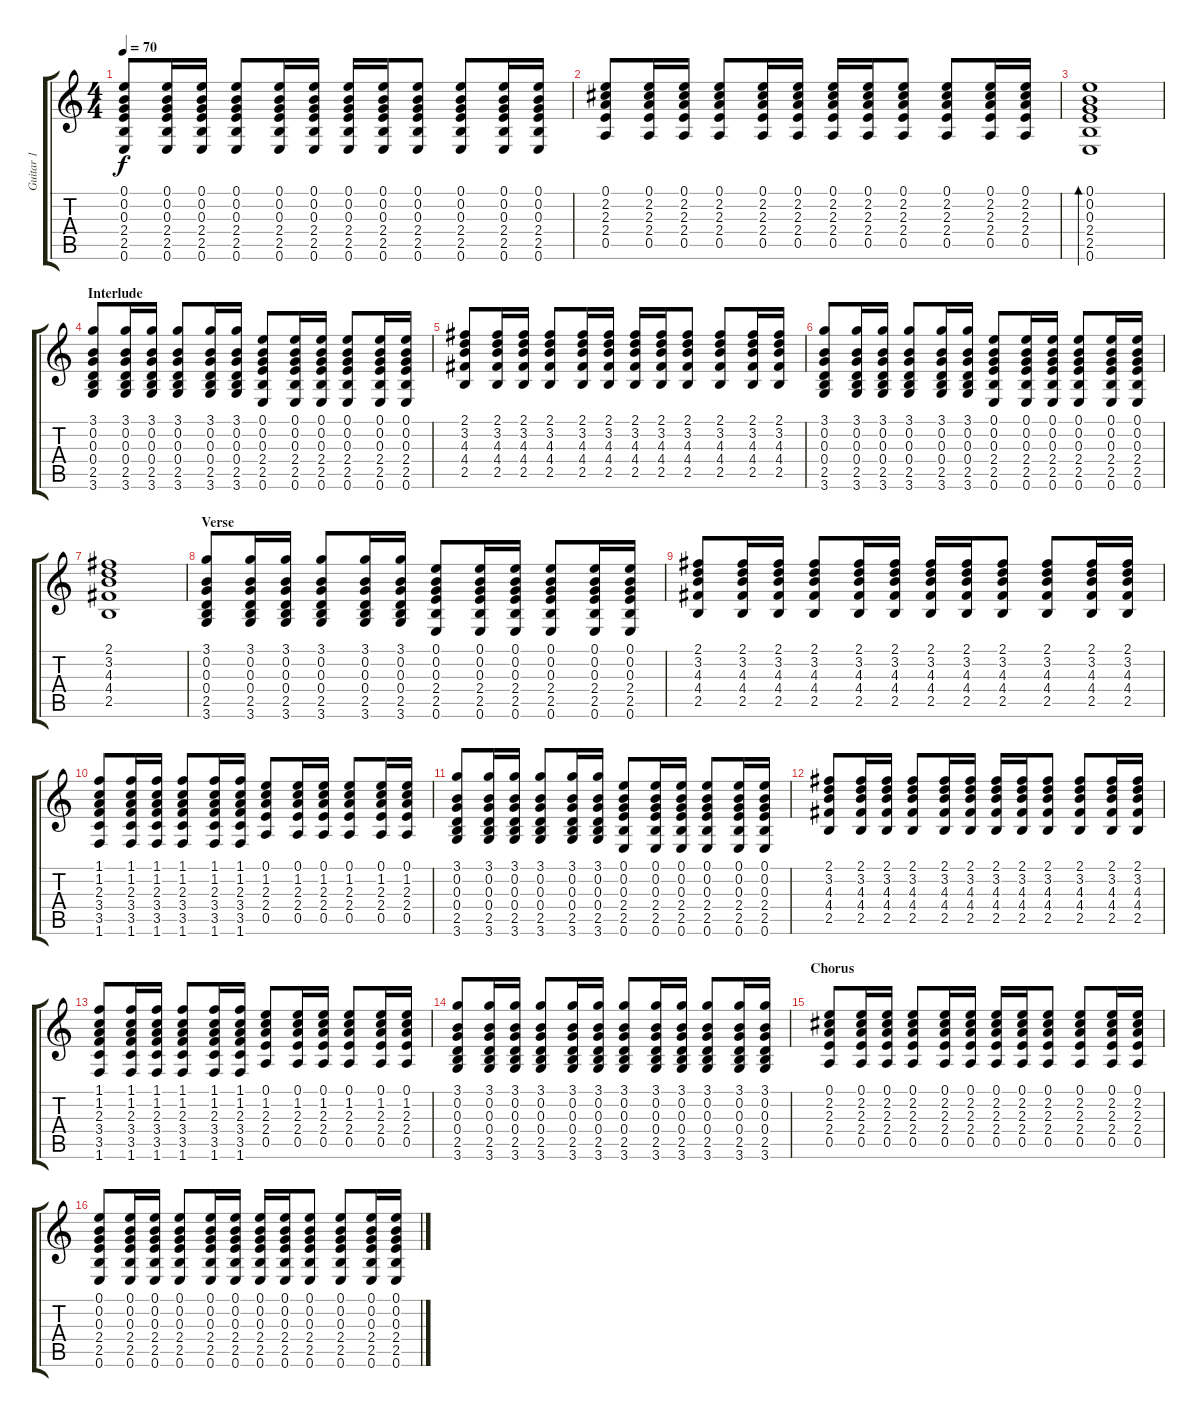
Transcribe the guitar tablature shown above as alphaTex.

\track ("Guitar 1" "Guitar 1") {instrument electricguitarjazz}
\staff {score tabs}
\tuning (E4 B3 G3 D3 A2 E2) {hide}
\ts (4 4)
\tempo 70
\clef g2
\ks c
(0.1 0.2 0.3 2.4 2.5 0.6).8{dy f} (0.1 0.2 0.3 2.4 2.5 0.6).16 (0.1 0.2 0.3 2.4 2.5 0.6).16 (0.1 0.2 0.3 2.4 2.5 0.6).8 (0.1 0.2 0.3 2.4 2.5 0.6).16 (0.1 0.2 0.3 2.4 2.5 0.6).16 (0.1 0.2 0.3 2.4 2.5 0.6).16 (0.1 0.2 0.3 2.4 2.5 0.6).16 (0.1 0.2 0.3 2.4 2.5 0.6).8 (0.1 0.2 0.3 2.4 2.5 0.6).8 (0.1 0.2 0.3 2.4 2.5 0.6).16 (0.1 0.2 0.3 2.4 2.5 0.6).16 |
(0.1 2.2 2.3 2.4 0.5).8 (0.1 2.2 2.3 2.4 0.5).16 (0.1 2.2 2.3 2.4 0.5).16 (0.1 2.2 2.3 2.4 0.5).8 (0.1 2.2 2.3 2.4 0.5).16 (0.1 2.2 2.3 2.4 0.5).16 (0.1 2.2 2.3 2.4 0.5).16 (0.1 2.2 2.3 2.4 0.5).16 (0.1 2.2 2.3 2.4 0.5).8 (0.1 2.2 2.3 2.4 0.5).8 (0.1 2.2 2.3 2.4 0.5).16 (0.1 2.2 2.3 2.4 0.5).16 |
(0.1 0.2 0.3 2.4 2.5 0.6).1{bd 240} |
\section ("" "Interlude")
(3.1 0.2 0.3 0.4 2.5 3.6).8 (3.1 0.2 0.3 0.4 2.5 3.6).16 (3.1 0.2 0.3 0.4 2.5 3.6).16 (3.1 0.2 0.3 0.4 2.5 3.6).8 (3.1 0.2 0.3 0.4 2.5 3.6).16 (3.1 0.2 0.3 0.4 2.5 3.6).16 (0.1 0.2 0.3 2.4 2.5 0.6).8 (0.1 0.2 0.3 2.4 2.5 0.6).16 (0.1 0.2 0.3 2.4 2.5 0.6).16 (0.1 0.2 0.3 2.4 2.5 0.6).8 (0.1 0.2 0.3 2.4 2.5 0.6).16 (0.1 0.2 0.3 2.4 2.5 0.6).16 |
(2.1 3.2 4.3 4.4 2.5).8 (2.1 3.2 4.3 4.4 2.5).16 (2.1 3.2 4.3 4.4 2.5).16 (2.1 3.2 4.3 4.4 2.5).8 (2.1 3.2 4.3 4.4 2.5).16 (2.1 3.2 4.3 4.4 2.5).16 (2.1 3.2 4.3 4.4 2.5).16 (2.1 3.2 4.3 4.4 2.5).16 (2.1 3.2 4.3 4.4 2.5).8 (2.1 3.2 4.3 4.4 2.5).8 (2.1 3.2 4.3 4.4 2.5).16 (2.1 3.2 4.3 4.4 2.5).16 |
(3.1 0.2 0.3 0.4 2.5 3.6).8 (3.1 0.2 0.3 0.4 2.5 3.6).16 (3.1 0.2 0.3 0.4 2.5 3.6).16 (3.1 0.2 0.3 0.4 2.5 3.6).8 (3.1 0.2 0.3 0.4 2.5 3.6).16 (3.1 0.2 0.3 0.4 2.5 3.6).16 (0.1 0.2 0.3 2.4 2.5 0.6).8 (0.1 0.2 0.3 2.4 2.5 0.6).16 (0.1 0.2 0.3 2.4 2.5 0.6).16 (0.1 0.2 0.3 2.4 2.5 0.6).8 (0.1 0.2 0.3 2.4 2.5 0.6).16 (0.1 0.2 0.3 2.4 2.5 0.6).16 |
(2.1 3.2 4.3 4.4 2.5).1 |
\section ("" "Verse")
(3.1 0.2 0.3 0.4 2.5 3.6).8 (3.1 0.2 0.3 0.4 2.5 3.6).16 (3.1 0.2 0.3 0.4 2.5 3.6).16 (3.1 0.2 0.3 0.4 2.5 3.6).8 (3.1 0.2 0.3 0.4 2.5 3.6).16 (3.1 0.2 0.3 0.4 2.5 3.6).16 (0.1 0.2 0.3 2.4 2.5 0.6).8 (0.1 0.2 0.3 2.4 2.5 0.6).16 (0.1 0.2 0.3 2.4 2.5 0.6).16 (0.1 0.2 0.3 2.4 2.5 0.6).8 (0.1 0.2 0.3 2.4 2.5 0.6).16 (0.1 0.2 0.3 2.4 2.5 0.6).16 |
(2.1 3.2 4.3 4.4 2.5).8 (2.1 3.2 4.3 4.4 2.5).16 (2.1 3.2 4.3 4.4 2.5).16 (2.1 3.2 4.3 4.4 2.5).8 (2.1 3.2 4.3 4.4 2.5).16 (2.1 3.2 4.3 4.4 2.5).16 (2.1 3.2 4.3 4.4 2.5).16 (2.1 3.2 4.3 4.4 2.5).16 (2.1 3.2 4.3 4.4 2.5).8 (2.1 3.2 4.3 4.4 2.5).8 (2.1 3.2 4.3 4.4 2.5).16 (2.1 3.2 4.3 4.4 2.5).16 |
(1.1 1.2 2.3 3.4 3.5 1.6).8 (1.1 1.2 2.3 3.4 3.5 1.6).16 (1.1 1.2 2.3 3.4 3.5 1.6).16 (1.1 1.2 2.3 3.4 3.5 1.6).8 (1.1 1.2 2.3 3.4 3.5 1.6).16 (1.1 1.2 2.3 3.4 3.5 1.6).16 (0.1 1.2 2.3 2.4 0.5).8 (0.1 1.2 2.3 2.4 0.5).16 (0.1 1.2 2.3 2.4 0.5).16 (0.1 1.2 2.3 2.4 0.5).8 (0.1 1.2 2.3 2.4 0.5).16 (0.1 1.2 2.3 2.4 0.5).16 |
(3.1 0.2 0.3 0.4 2.5 3.6).8 (3.1 0.2 0.3 0.4 2.5 3.6).16 (3.1 0.2 0.3 0.4 2.5 3.6).16 (3.1 0.2 0.3 0.4 2.5 3.6).8 (3.1 0.2 0.3 0.4 2.5 3.6).16 (3.1 0.2 0.3 0.4 2.5 3.6).16 (0.1 0.2 0.3 2.4 2.5 0.6).8 (0.1 0.2 0.3 2.4 2.5 0.6).16 (0.1 0.2 0.3 2.4 2.5 0.6).16 (0.1 0.2 0.3 2.4 2.5 0.6).8 (0.1 0.2 0.3 2.4 2.5 0.6).16 (0.1 0.2 0.3 2.4 2.5 0.6).16 |
(2.1 3.2 4.3 4.4 2.5).8 (2.1 3.2 4.3 4.4 2.5).16 (2.1 3.2 4.3 4.4 2.5).16 (2.1 3.2 4.3 4.4 2.5).8 (2.1 3.2 4.3 4.4 2.5).16 (2.1 3.2 4.3 4.4 2.5).16 (2.1 3.2 4.3 4.4 2.5).16 (2.1 3.2 4.3 4.4 2.5).16 (2.1 3.2 4.3 4.4 2.5).8 (2.1 3.2 4.3 4.4 2.5).8 (2.1 3.2 4.3 4.4 2.5).16 (2.1 3.2 4.3 4.4 2.5).16 |
(1.1 1.2 2.3 3.4 3.5 1.6).8 (1.1 1.2 2.3 3.4 3.5 1.6).16 (1.1 1.2 2.3 3.4 3.5 1.6).16 (1.1 1.2 2.3 3.4 3.5 1.6).8 (1.1 1.2 2.3 3.4 3.5 1.6).16 (1.1 1.2 2.3 3.4 3.5 1.6).16 (0.1 1.2 2.3 2.4 0.5).8 (0.1 1.2 2.3 2.4 0.5).16 (0.1 1.2 2.3 2.4 0.5).16 (0.1 1.2 2.3 2.4 0.5).8 (0.1 1.2 2.3 2.4 0.5).16 (0.1 1.2 2.3 2.4 0.5).16 |
(3.1 0.2 0.3 0.4 2.5 3.6).8 (3.1 0.2 0.3 0.4 2.5 3.6).16 (3.1 0.2 0.3 0.4 2.5 3.6).16 (3.1 0.2 0.3 0.4 2.5 3.6).8 (3.1 0.2 0.3 0.4 2.5 3.6).16 (3.1 0.2 0.3 0.4 2.5 3.6).16 (3.1 0.2 0.3 0.4 2.5 3.6).8 (3.1 0.2 0.3 0.4 2.5 3.6).16 (3.1 0.2 0.3 0.4 2.5 3.6).16 (3.1 0.2 0.3 0.4 2.5 3.6).8 (3.1 0.2 0.3 0.4 2.5 3.6).16 (3.1 0.2 0.3 0.4 2.5 3.6).16 |
\section ("" "Chorus")
(0.1 2.2 2.3 2.4 0.5).8 (0.1 2.2 2.3 2.4 0.5).16 (0.1 2.2 2.3 2.4 0.5).16 (0.1 2.2 2.3 2.4 0.5).8 (0.1 2.2 2.3 2.4 0.5).16 (0.1 2.2 2.3 2.4 0.5).16 (0.1 2.2 2.3 2.4 0.5).16 (0.1 2.2 2.3 2.4 0.5).16 (0.1 2.2 2.3 2.4 0.5).8 (0.1 2.2 2.3 2.4 0.5).8 (0.1 2.2 2.3 2.4 0.5).16 (0.1 2.2 2.3 2.4 0.5).16 |
(0.1 0.2 0.3 2.4 2.5 0.6).8 (0.1 0.2 0.3 2.4 2.5 0.6).16 (0.1 0.2 0.3 2.4 2.5 0.6).16 (0.1 0.2 0.3 2.4 2.5 0.6).8 (0.1 0.2 0.3 2.4 2.5 0.6).16 (0.1 0.2 0.3 2.4 2.5 0.6).16 (0.1 0.2 0.3 2.4 2.5 0.6).16 (0.1 0.2 0.3 2.4 2.5 0.6).16 (0.1 0.2 0.3 2.4 2.5 0.6).8 (0.1 0.2 0.3 2.4 2.5 0.6).8 (0.1 0.2 0.3 2.4 2.5 0.6).16 (0.1 0.2 0.3 2.4 2.5 0.6).16
